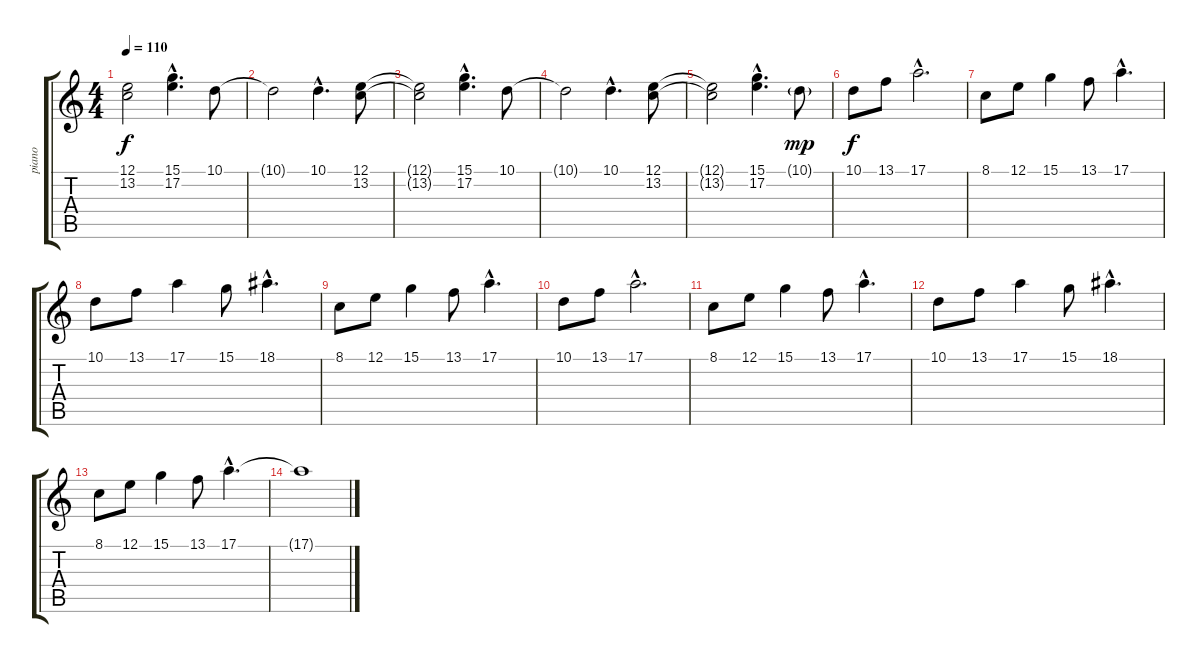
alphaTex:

\track ("piano" "piano") {instrument brightacousticpiano}
\staff {score tabs}
\tuning (E4 B3 G3 D3 A2 E2) {hide}
\ts (4 4)
\tempo 110
\clef g2
\ks c
(12.1{t} 13.2{t}).2{dy f} (15.1{hac} 17.2{hac}).4{d} 10.1.8 |
10.1{t}.2 10.1{hac}.4{d} (12.1 13.2).8 |
(12.1{t} 13.2{t}).2 (15.1{hac} 17.2{hac}).4{d} 10.1.8 |
10.1{t}.2 10.1{hac}.4{d} (12.1 13.2).8 |
(12.1{t} 13.2{t}).2 (15.1{hac} 17.2{hac}).4{d} 10.1{g}.8{dy mp} |
10.1.8{dy f} 13.1.8 17.1{hac}.2{d} |
8.1.8 12.1.8 15.1.4 13.1.8 17.1{hac}.4{d} |
10.1.8 13.1.8 17.1.4 15.1.8 18.1{hac}.4{d} |
8.1.8 12.1.8 15.1.4 13.1.8 17.1{hac}.4{d} |
10.1.8 13.1.8 17.1{hac}.2{d} |
8.1.8 12.1.8 15.1.4 13.1.8 17.1{hac}.4{d} |
10.1.8 13.1.8 17.1.4 15.1.8 18.1{hac}.4{d} |
8.1.8 12.1.8 15.1.4 13.1.8 17.1{hac}.4{d} |
17.1{t}.1
